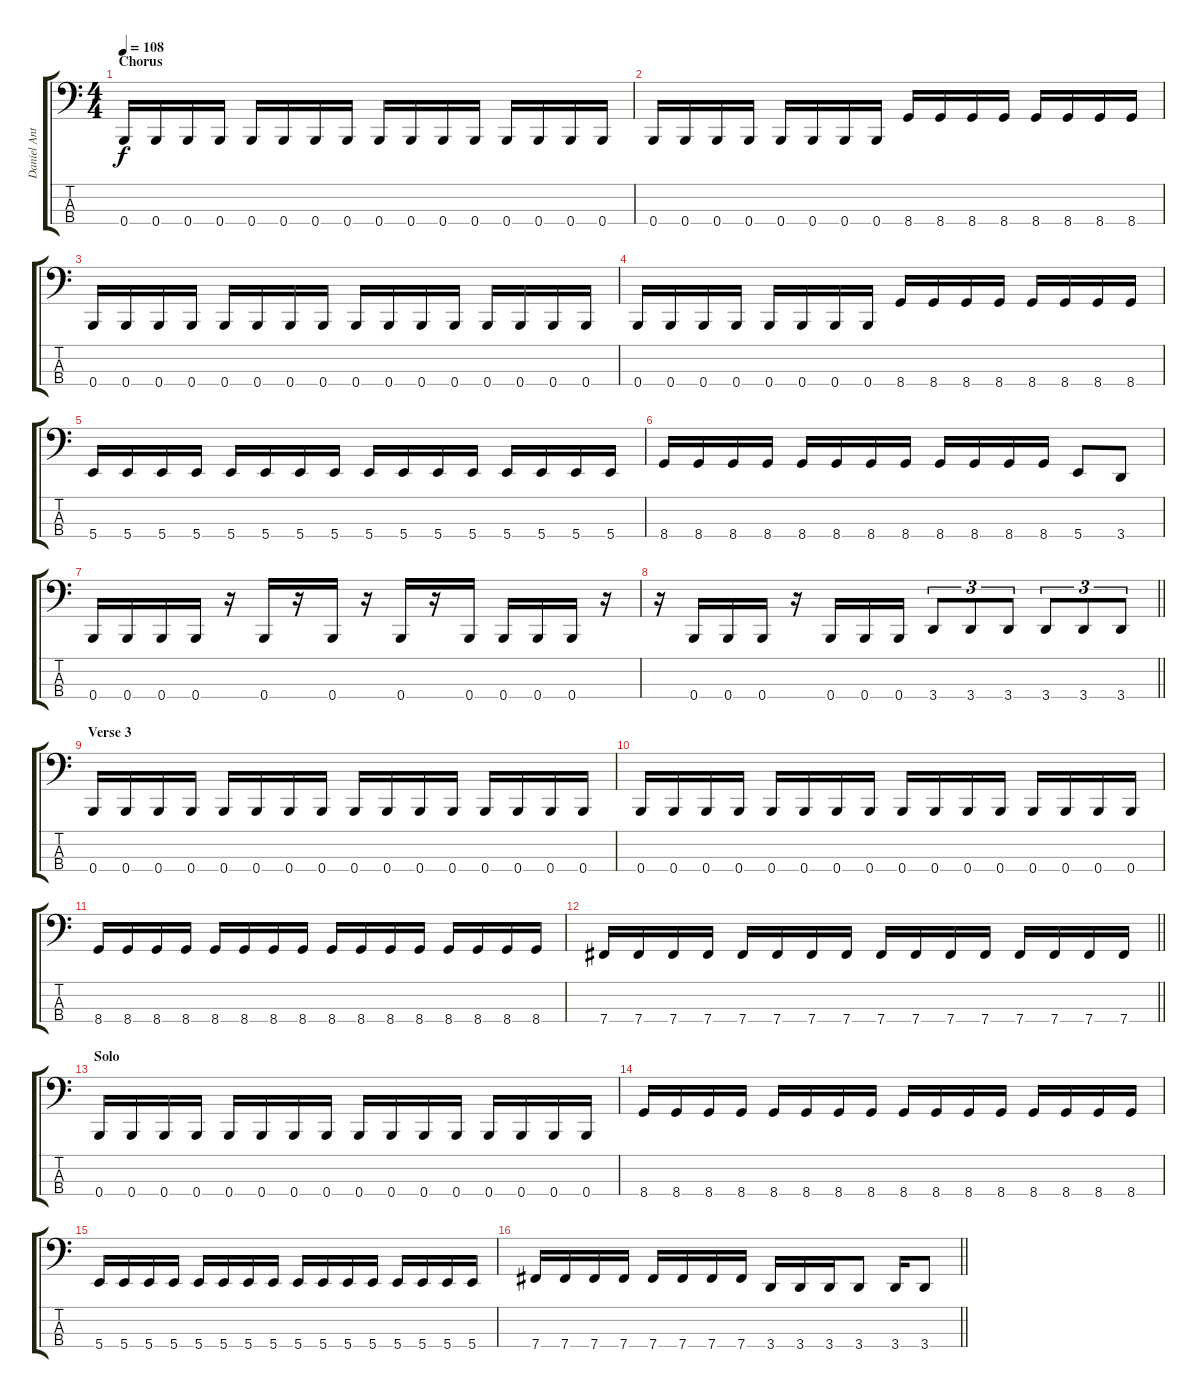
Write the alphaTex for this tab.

\track ("Daniel Antonsson" "Daniel Ant") {instrument electricbasspick}
\staff {score tabs}
\tuning (E2 B1 Gb1 B0) {hide}
\ts (4 4)
\section ("" "Chorus")
\tempo 108
\clef f4
\ks c
0.4.16{dy f} 0.4.16 0.4.16 0.4.16 0.4.16 0.4.16 0.4.16 0.4.16 0.4.16 0.4.16 0.4.16 0.4.16 0.4.16 0.4.16 0.4.16 0.4.16 |
0.4.16 0.4.16 0.4.16 0.4.16 0.4.16 0.4.16 0.4.16 0.4.16 8.4.16 8.4.16 8.4.16 8.4.16 8.4.16 8.4.16 8.4.16 8.4.16 |
0.4.16 0.4.16 0.4.16 0.4.16 0.4.16 0.4.16 0.4.16 0.4.16 0.4.16 0.4.16 0.4.16 0.4.16 0.4.16 0.4.16 0.4.16 0.4.16 |
0.4.16 0.4.16 0.4.16 0.4.16 0.4.16 0.4.16 0.4.16 0.4.16 8.4.16 8.4.16 8.4.16 8.4.16 8.4.16 8.4.16 8.4.16 8.4.16 |
5.4.16 5.4.16 5.4.16 5.4.16 5.4.16 5.4.16 5.4.16 5.4.16 5.4.16 5.4.16 5.4.16 5.4.16 5.4.16 5.4.16 5.4.16 5.4.16 |
8.4.16 8.4.16 8.4.16 8.4.16 8.4.16 8.4.16 8.4.16 8.4.16 8.4.16 8.4.16 8.4.16 8.4.16 5.4.8 3.4.8 |
0.4.16 0.4.16 0.4.16 0.4.16 r.16 0.4.16 r.16 0.4.16 r.16 0.4.16 r.16 0.4.16 0.4.16 0.4.16 0.4.16 r.16 |
\barLineRight lightlight
r.16 0.4.16 0.4.16 0.4.16 r.16 0.4.16 0.4.16 0.4.16 3.4.8{tu (3 2)} 3.4.8{tu (3 2)} 3.4.8{tu (3 2)} 3.4.8{tu (3 2)} 3.4.8{tu (3 2)} 3.4.8{tu (3 2)} |
\section ("" "Verse 3")
0.4.16 0.4.16 0.4.16 0.4.16 0.4.16 0.4.16 0.4.16 0.4.16 0.4.16 0.4.16 0.4.16 0.4.16 0.4.16 0.4.16 0.4.16 0.4.16 |
0.4.16 0.4.16 0.4.16 0.4.16 0.4.16 0.4.16 0.4.16 0.4.16 0.4.16 0.4.16 0.4.16 0.4.16 0.4.16 0.4.16 0.4.16 0.4.16 |
8.4.16 8.4.16 8.4.16 8.4.16 8.4.16 8.4.16 8.4.16 8.4.16 8.4.16 8.4.16 8.4.16 8.4.16 8.4.16 8.4.16 8.4.16 8.4.16 |
\barLineRight lightlight
7.4.16 7.4.16 7.4.16 7.4.16 7.4.16 7.4.16 7.4.16 7.4.16 7.4.16 7.4.16 7.4.16 7.4.16 7.4.16 7.4.16 7.4.16 7.4.16 |
\section ("" "Solo")
0.4.16 0.4.16 0.4.16 0.4.16 0.4.16 0.4.16 0.4.16 0.4.16 0.4.16 0.4.16 0.4.16 0.4.16 0.4.16 0.4.16 0.4.16 0.4.16 |
8.4.16 8.4.16 8.4.16 8.4.16 8.4.16 8.4.16 8.4.16 8.4.16 8.4.16 8.4.16 8.4.16 8.4.16 8.4.16 8.4.16 8.4.16 8.4.16 |
5.4.16 5.4.16 5.4.16 5.4.16 5.4.16 5.4.16 5.4.16 5.4.16 5.4.16 5.4.16 5.4.16 5.4.16 5.4.16 5.4.16 5.4.16 5.4.16 |
\barLineRight lightlight
7.4.16 7.4.16 7.4.16 7.4.16 7.4.16 7.4.16 7.4.16 7.4.16 3.4.16 3.4.16 3.4.16 3.4.8 3.4.16 3.4.8
